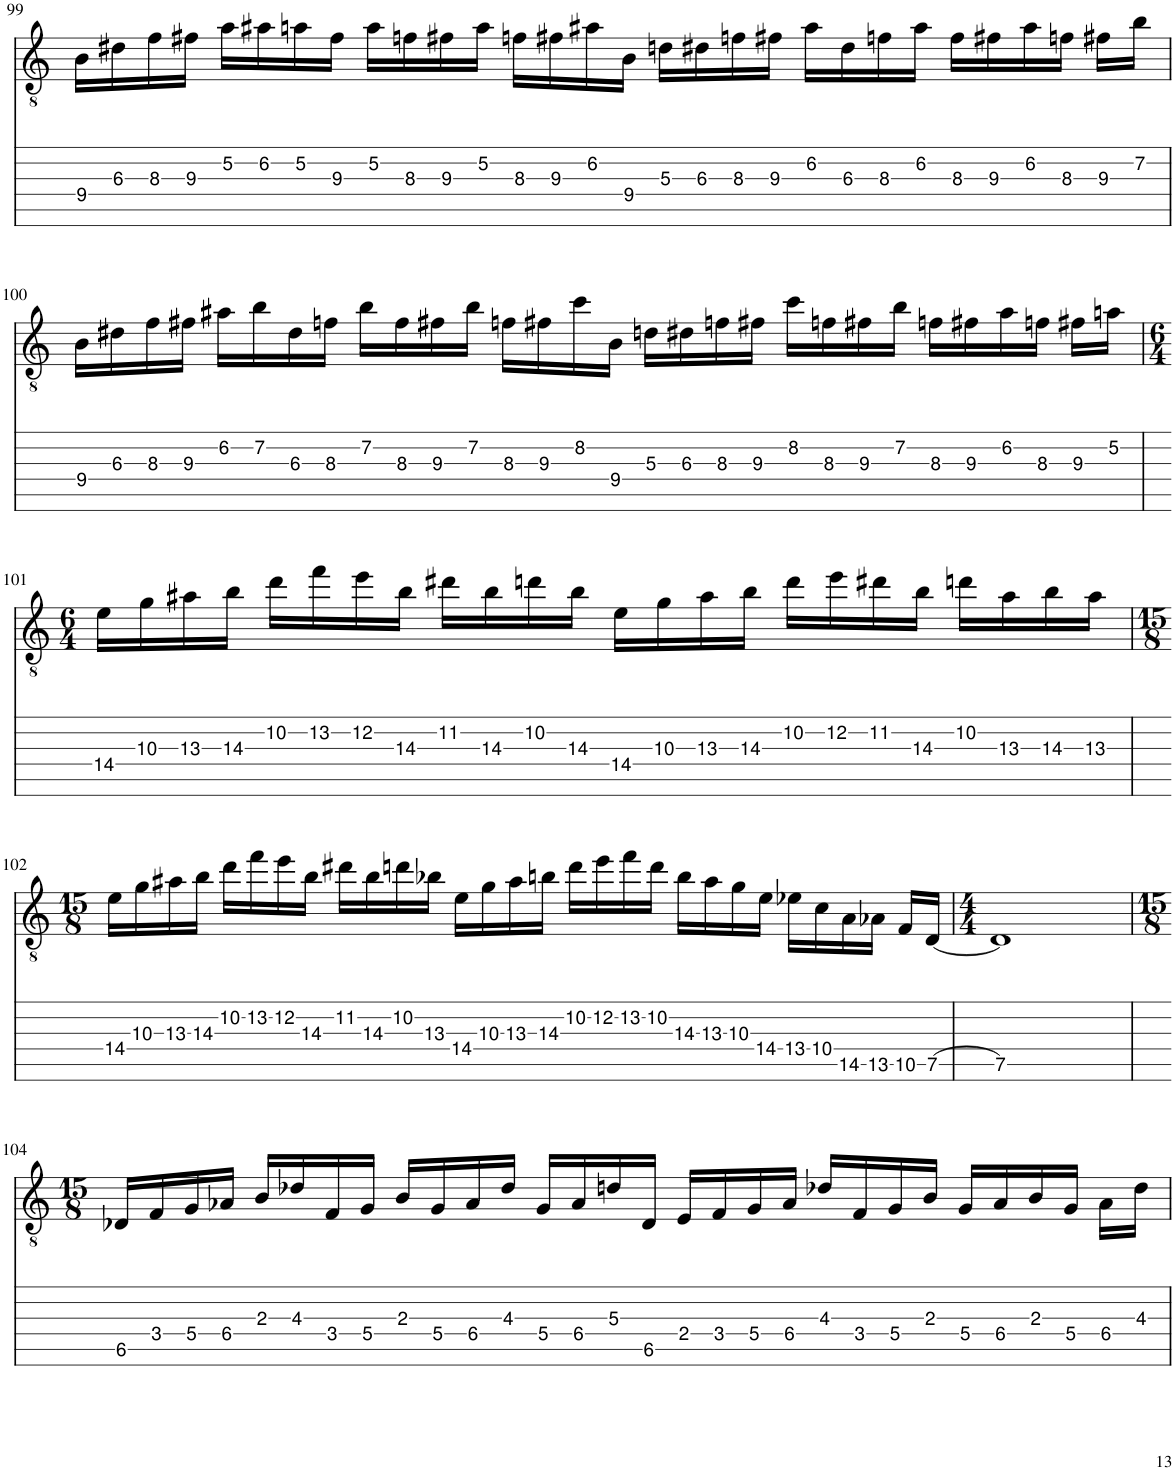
**kern	**kern
*part1	*part1
*staff2	*staff1
*I"Electric Guitar	*
*I'El. Guit.	*
!!LO:PB:g=z
*	*clefGv2
*k[]	*k[]
*M15/8	*M15/8
=99	=99
16BLL	16B\LL
16d#	16d#X\
16f	16f\
16f#	16f#X\JJ
16a	16a\LL
16a#JJ	16a#X\
16aLL	16an\
16f#	16f#\JJ
16a	16a\LL
16f	16fn\
16f#	16f#X\
16aJJ	16a\JJ
16fLL	16fn\LL
16f#	16f#X\
16a#	16a#X\
16B	16B\JJ
16d	16dn\LL
16d#JJ	16d#X\
16fLL	16fn\
16f#	16f#X\JJ
16a#	16a#\LL
16d#	16d#\
16f	16fn\
16a#JJ	16a#\JJ
16fLL	16f\LL
16f#	16f#X\
16a#	16a#\
16f	16fn\JJ
16f#	16f#X\LL
16bJJ	16b\JJ
!!LO:LB:g=z
=100	=100
16BLL	16B\LL
16d#	16d#X\
16f	16f\
16f#	16f#X\JJ
16a#	16a#X\LL
16bJJ	16b\
16d#LL	16d#\
16f	16fn\JJ
16b	16b\LL
16f	16f\
16f#	16f#X\
16bJJ	16b\JJ
16fLL	16fn\LL
16f#	16f#X\
16cc	16cc\
16B	16B\JJ
16d	16dn\LL
16d#JJ	16d#X\
16fLL	16fn\
16f#	16f#X\JJ
16cc	16cc\LL
16f	16fn\
16f#	16f#X\
16bJJ	16b\JJ
16fLL	16fn\LL
16f#	16f#X\
16a#	16a#\
16f	16fn\JJ
16f#	16f#X\LL
16aJJ	16an\JJ
!!LO:LB:g=z
=101	=101
*M6/4	*M6/4
16eLL	16e\LL
16g	16g\
16a#X	16a#X\
16b	16b\JJ
16dd	16dd\LL
16ff	16ff\
16ee	16ee\
16b	16b\JJ
16dd#X	16dd#X\LL
16b	16b\
16ddn	16ddn\
16bJJ	16b\JJ
16eLL	16e\LL
16g	16g\
16a#	16a#\
16b	16b\JJ
16dd	16dd\LL
16ee	16ee\
16dd#X	16dd#X\
16b	16b\JJ
16ddn	16ddn\LL
16a#	16a#\
16b	16b\
16a#JJ	16a#\JJ
!!LO:LB:g=z
=102	=102
*M15/8	*M15/8
16eLL	16e\LL
16g	16g\
16a#X	16a#X\
16b	16b\JJ
16dd	16dd\LL
16ffJJ	16ff\
16eeLL	16ee\
16b	16b\JJ
16dd#X	16dd#X\LL
16b	16b\
16ddn	16ddn\
16b-JJ	16b-X\JJ
16eLL	16e\LL
16g	16g\
16a#	16a#\
16b	16bn\JJ
16dd	16dd\LL
16eeJJ	16ee\
16ffLL	16ff\
16dd	16dd\JJ
16b	16b\LL
16a#	16a#\
16g	16g\
16eJJ	16e\JJ
16e-LL	16e-X\LL
16c	16c\
16A	16A\
16A-	16A-X\JJ
16F	16F/LL
[16DJJ	[16D/JJ
=103	=103
*M4/4	*M4/4
1D]	1D]
!!LO:LB:g=z
=104	=104
*M15/8	*M15/8
16D-LL	16D-X/LL
16F	16F/
16G	16G/
16A-	16A-X/JJ
16B	16B/LL
16d-JJ	16d-X/
16FLL	16F/
16G	16G/JJ
16B	16B/LL
16G	16G/
16A-	16A-/
16d-JJ	16d-/JJ
16GLL	16G/LL
16A-	16A-/
16d	16dn/
16D-	16D-/JJ
16E	16E/LL
16FJJ	16F/
16GLL	16G/
16A-	16A-/JJ
16d-	16d-X/LL
16F	16F/
16G	16G/
16BJJ	16B/JJ
16GLL	16G/LL
16A-	16A-/
16B	16B/
16G	16G/JJ
16A-	16A-\LL
16d-JJ	16d-\JJ
=	=
*-	*-
